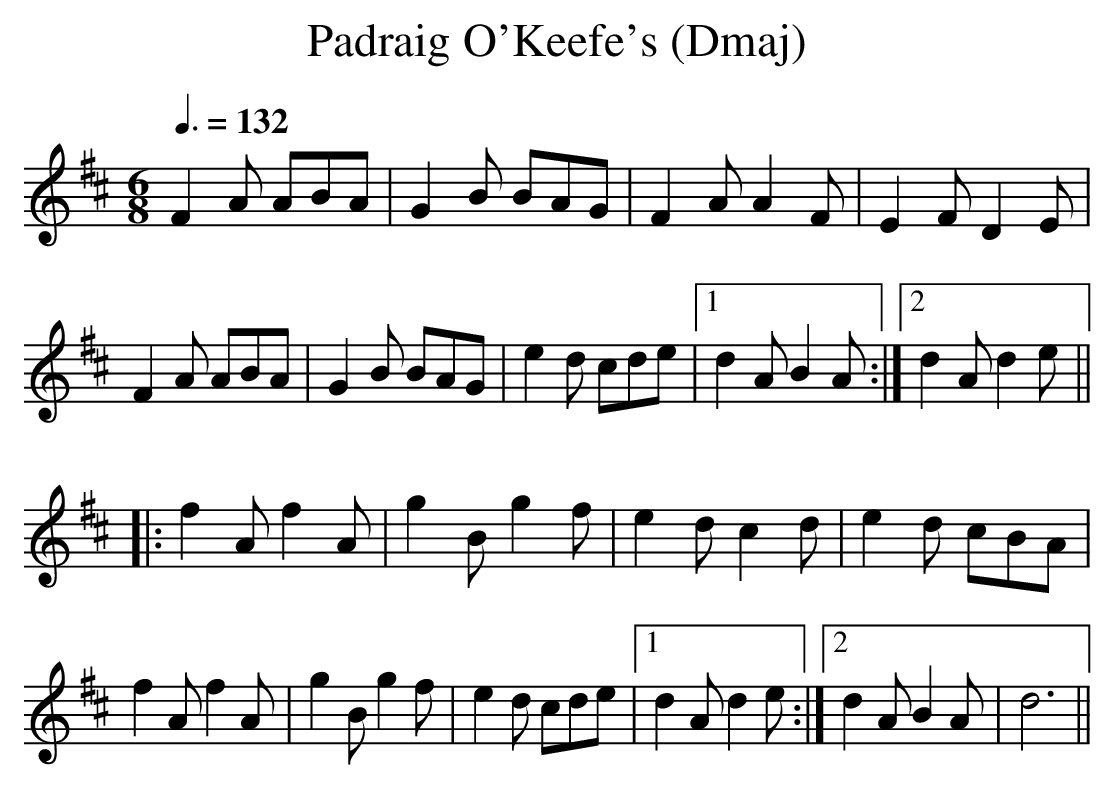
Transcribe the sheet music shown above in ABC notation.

X:1
T:Padraig O'Keefe's (Dmaj)
Q:3/8=132
M:6/8
L:1/8
K:Dmaj
F2A ABA|G2B BAG|F2A A2F|E2F D2E|
F2A ABA|G2B BAG|e2d cde|1 d2A B2A:|2 d2A d2e||
|:f2A f2A|g2B g2f|e2d c2d|e2d cBA|
f2A f2A|g2B g2f|e2d cde|1 d2A d2e:|2 d2A B2A|d6||
